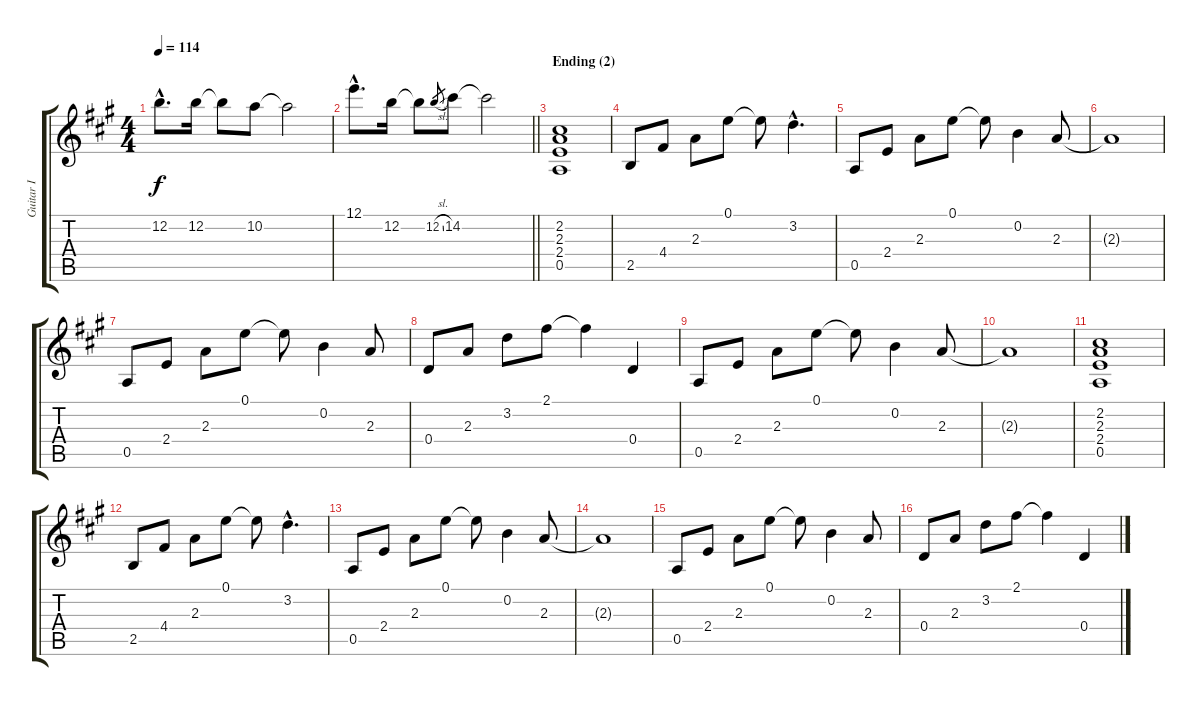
\track ("Guitar I" "Guitar I") {instrument distortionguitar}
\staff {score tabs}
\tuning (E4 B3 G3 D3 A2 E2) {hide}
\ts (4 4)
\tempo 114
\clef g2
\ks a
12.2{hac}.8{d dy f} 12.2.16 12.2{t}.8 10.2.8 10.2{t}.2 |
\barLineRight lightlight
12.1{hac}.8{d} 12.2.16 12.2{t}.8 12.2{sl}.8{gr} 14.2.8 14.2{t}.2 |
\section ("" "Ending (2)")
(2.2 2.3 2.4 0.5).1 |
2.5.8 4.4.8 2.3.8 0.1.8 0.1{t}.8 3.2{hac}.4{d} |
0.5.8 2.4.8 2.3.8 0.1.8 0.1{t}.8 0.2.4 2.3.8 |
2.3{t}.1 |
0.5.8 2.4.8 2.3.8 0.1.8 0.1{t}.8 0.2.4 2.3.8 |
0.4.8 2.3.8 3.2.8 2.1.8 2.1{t}.4 0.4.4 |
0.5.8 2.4.8 2.3.8 0.1.8 0.1{t}.8 0.2.4 2.3.8 |
2.3{t}.1 |
(2.2 2.3 2.4 0.5).1 |
2.5.8 4.4.8 2.3.8 0.1.8 0.1{t}.8 3.2{hac}.4{d} |
0.5.8 2.4.8 2.3.8 0.1.8 0.1{t}.8 0.2.4 2.3.8 |
2.3{t}.1 |
0.5.8 2.4.8 2.3.8 0.1.8 0.1{t}.8 0.2.4 2.3.8 |
0.4.8 2.3.8 3.2.8 2.1.8 2.1{t}.4 0.4.4
